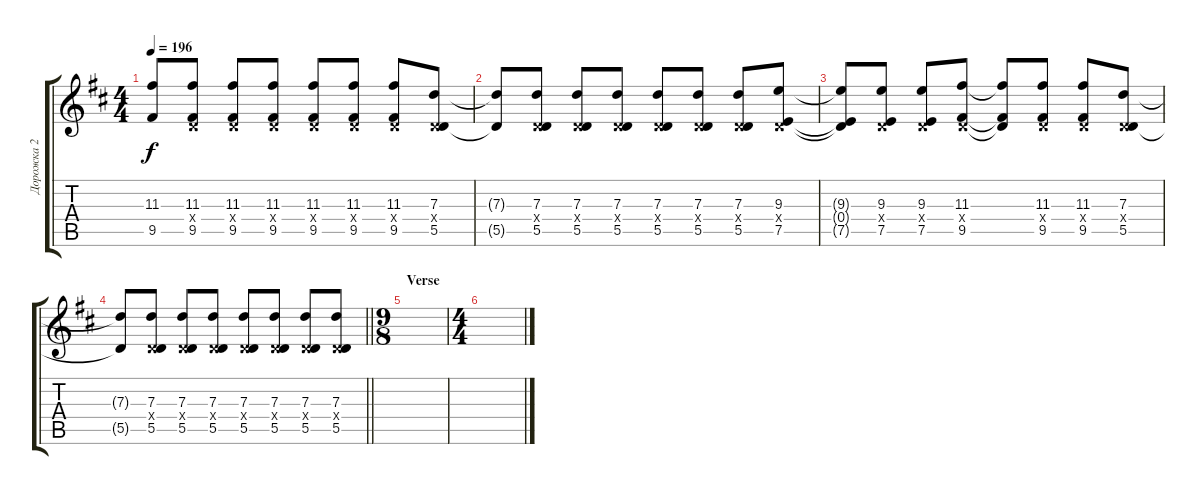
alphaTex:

\track ("Дорожка 2" "Дорожка 2") {instrument distortionguitar}
\staff {score tabs}
\tuning (E4 B3 G3 D3 A2 D2) {hide}
\ts (4 4)
\tempo 196
\clef g2
\ks d
(11.3{t} 9.5{t}).8{dy f} (11.3 0.4{x} 9.5).8 (11.3 0.4{x} 9.5).8 (11.3 0.4{x} 9.5).8 (11.3 0.4{x} 9.5).8 (11.3 0.4{x} 9.5).8 (11.3 0.4{x} 9.5).8 (7.3 0.4{x} 5.5).8 |
(7.3{t} 5.5{t}).8 (7.3 0.4{x} 5.5).8 (7.3 0.4{x} 5.5).8 (7.3 0.4{x} 5.5).8 (7.3 0.4{x} 5.5).8 (7.3 0.4{x} 5.5).8 (7.3 0.4{x} 5.5).8 (9.3 0.4{x} 7.5).8 |
(9.3{t} 0.4{t} 7.5{t}).8 (9.3 0.4{x} 7.5).8 (9.3 0.4{x} 7.5).8 (11.3 0.4{x} 9.5).8 (11.3{t} 0.4{t} 9.5{t}).8 (11.3 0.4{x} 9.5).8 (11.3 0.4{x} 9.5).8 (7.3 0.4{x} 5.5).8 |
\barLineRight lightlight
(7.3{t} 5.5{t}).8 (7.3 0.4{x} 5.5).8 (7.3 0.4{x} 5.5).8 (7.3 0.4{x} 5.5).8 (7.3 0.4{x} 5.5).8 (7.3 0.4{x} 5.5).8 (7.3 0.4{x} 5.5).8 (7.3 0.4{x} 5.5).8 |
\ts (9 8)
\section ("" "Verse")
|
\ts (4 4)
